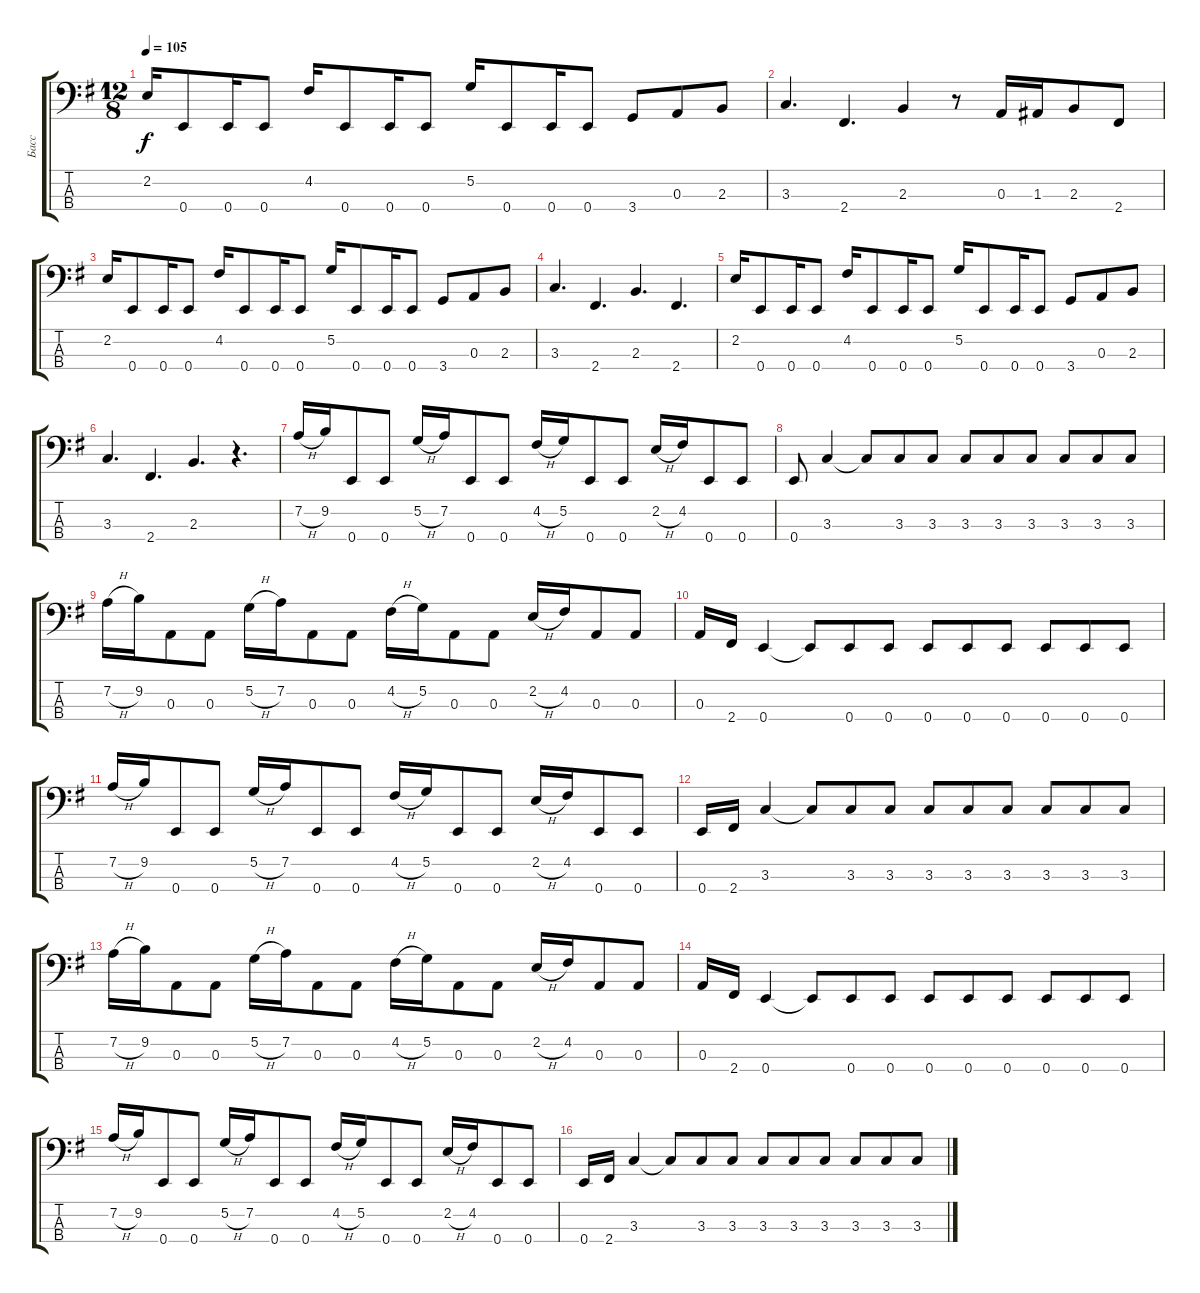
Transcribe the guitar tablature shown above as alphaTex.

\track ("Басс" "Басс") {instrument electricbassfinger}
\staff {score tabs}
\tuning (G2 D2 A1 E1) {hide}
\ts (12 8)
\tempo 105
\clef f4
\ks eminor
2.2.16{dy f} 0.4.8 0.4.16 0.4.8 4.2.16 0.4.8 0.4.16 0.4.8 5.2.16 0.4.8 0.4.16 0.4.8 3.4.8 0.3.8 2.3.8 |
3.3.4{d} 2.4.4{d} 2.3.4 r.8 0.3.16 1.3.16 2.3.8 2.4.8 |
2.2.16 0.4.8 0.4.16 0.4.8 4.2.16 0.4.8 0.4.16 0.4.8 5.2.16 0.4.8 0.4.16 0.4.8 3.4.8 0.3.8 2.3.8 |
3.3.4{d} 2.4.4{d} 2.3.4{d} 2.4.4{d} |
2.2.16 0.4.8 0.4.16 0.4.8 4.2.16 0.4.8 0.4.16 0.4.8 5.2.16 0.4.8 0.4.16 0.4.8 3.4.8 0.3.8 2.3.8 |
3.3.4{d} 2.4.4{d} 2.3.4{d} r.4{d} |
7.2{h}.16 9.2.16 0.4.8 0.4.8 5.2{h}.16 7.2.16 0.4.8 0.4.8 4.2{h}.16 5.2.16 0.4.8 0.4.8 2.2{h}.16 4.2.16 0.4.8 0.4.8 |
0.4.8 3.3.4 3.3{t}.8 3.3.8 3.3.8 3.3.8 3.3.8 3.3.8 3.3.8 3.3.8 3.3.8 |
7.2{h}.16 9.2.16 0.3.8 0.3.8 5.2{h}.16 7.2.16 0.3.8 0.3.8 4.2{h}.16 5.2.16 0.3.8 0.3.8 2.2{h}.16 4.2.16 0.3.8 0.3.8 |
0.3.16 2.4.16 0.4.4 0.4{t}.8 0.4.8 0.4.8 0.4.8 0.4.8 0.4.8 0.4.8 0.4.8 0.4.8 |
7.2{h}.16 9.2.16 0.4.8 0.4.8 5.2{h}.16 7.2.16 0.4.8 0.4.8 4.2{h}.16 5.2.16 0.4.8 0.4.8 2.2{h}.16 4.2.16 0.4.8 0.4.8 |
0.4.16 2.4.16 3.3.4 3.3{t}.8 3.3.8 3.3.8 3.3.8 3.3.8 3.3.8 3.3.8 3.3.8 3.3.8 |
7.2{h}.16 9.2.16 0.3.8 0.3.8 5.2{h}.16 7.2.16 0.3.8 0.3.8 4.2{h}.16 5.2.16 0.3.8 0.3.8 2.2{h}.16 4.2.16 0.3.8 0.3.8 |
0.3.16 2.4.16 0.4.4 0.4{t}.8 0.4.8 0.4.8 0.4.8 0.4.8 0.4.8 0.4.8 0.4.8 0.4.8 |
7.2{h}.16 9.2.16 0.4.8 0.4.8 5.2{h}.16 7.2.16 0.4.8 0.4.8 4.2{h}.16 5.2.16 0.4.8 0.4.8 2.2{h}.16 4.2.16 0.4.8 0.4.8 |
0.4.16 2.4.16 3.3.4 3.3{t}.8 3.3.8 3.3.8 3.3.8 3.3.8 3.3.8 3.3.8 3.3.8 3.3.8
